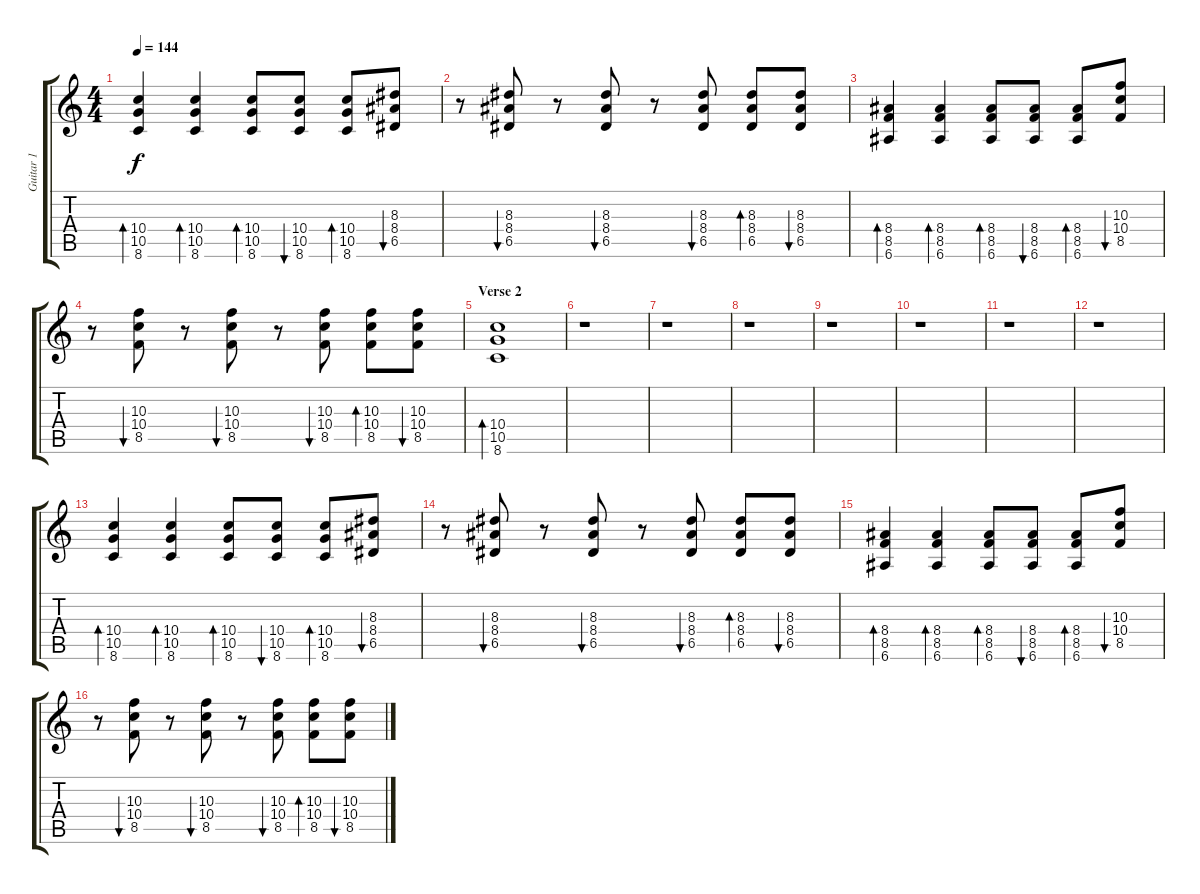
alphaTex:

\track ("Guitar 1" "Guitar 1") {instrument electricguitarjazz}
\staff {score tabs}
\tuning (E4 B3 G3 D3 A2 E2) {hide}
\ts (4 4)
\tempo 144
\clef g2
\ks c
(10.4 10.5 8.6).4{bd 60 dy f} (10.4 10.5 8.6).4{bd 60} (10.4 10.5 8.6).8{bd 60} (10.4 10.5 8.6).8{bu 60} (10.4 10.5 8.6).8{bd 60} (8.3 8.4 6.5).8{bu 60} |
r.8 (8.3 8.4 6.5).8{bu 60} r.8 (8.3 8.4 6.5).8{bu 60} r.8 (8.3 8.4 6.5).8{bu 60} (8.3 8.4 6.5).8{bd 60} (8.3 8.4 6.5).8{bu 60} |
(8.4 8.5 6.6).4{bd 60} (8.4 8.5 6.6).4{bd 60} (8.4 8.5 6.6).8{bd 60} (8.4 8.5 6.6).8{bu 60} (8.4 8.5 6.6).8{bd 60} (10.3 10.4 8.5).8{bu 60} |
r.8 (10.3 10.4 8.5).8{bu 60} r.8 (10.3 10.4 8.5).8{bu 60} r.8 (10.3 10.4 8.5).8{bu 60} (10.3 10.4 8.5).8{bd 60} (10.3 10.4 8.5).8{bu 60} |
\section ("" "Verse 2")
(10.4 10.5 8.6).1{bd 30} |
r.1 |
r.1 |
r.1 |
r.1 |
r.1 |
r.1 |
r.1 |
(10.4 10.5 8.6).4{bd 60} (10.4 10.5 8.6).4{bd 60} (10.4 10.5 8.6).8{bd 60} (10.4 10.5 8.6).8{bu 60} (10.4 10.5 8.6).8{bd 60} (8.3 8.4 6.5).8{bu 60} |
r.8 (8.3 8.4 6.5).8{bu 60} r.8 (8.3 8.4 6.5).8{bu 60} r.8 (8.3 8.4 6.5).8{bu 60} (8.3 8.4 6.5).8{bd 60} (8.3 8.4 6.5).8{bu 60} |
(8.4 8.5 6.6).4{bd 60} (8.4 8.5 6.6).4{bd 60} (8.4 8.5 6.6).8{bd 60} (8.4 8.5 6.6).8{bu 60} (8.4 8.5 6.6).8{bd 60} (10.3 10.4 8.5).8{bu 60} |
r.8 (10.3 10.4 8.5).8{bu 60} r.8 (10.3 10.4 8.5).8{bu 60} r.8 (10.3 10.4 8.5).8{bu 60} (10.3 10.4 8.5).8{bd 60} (10.3 10.4 8.5).8{bu 60}
